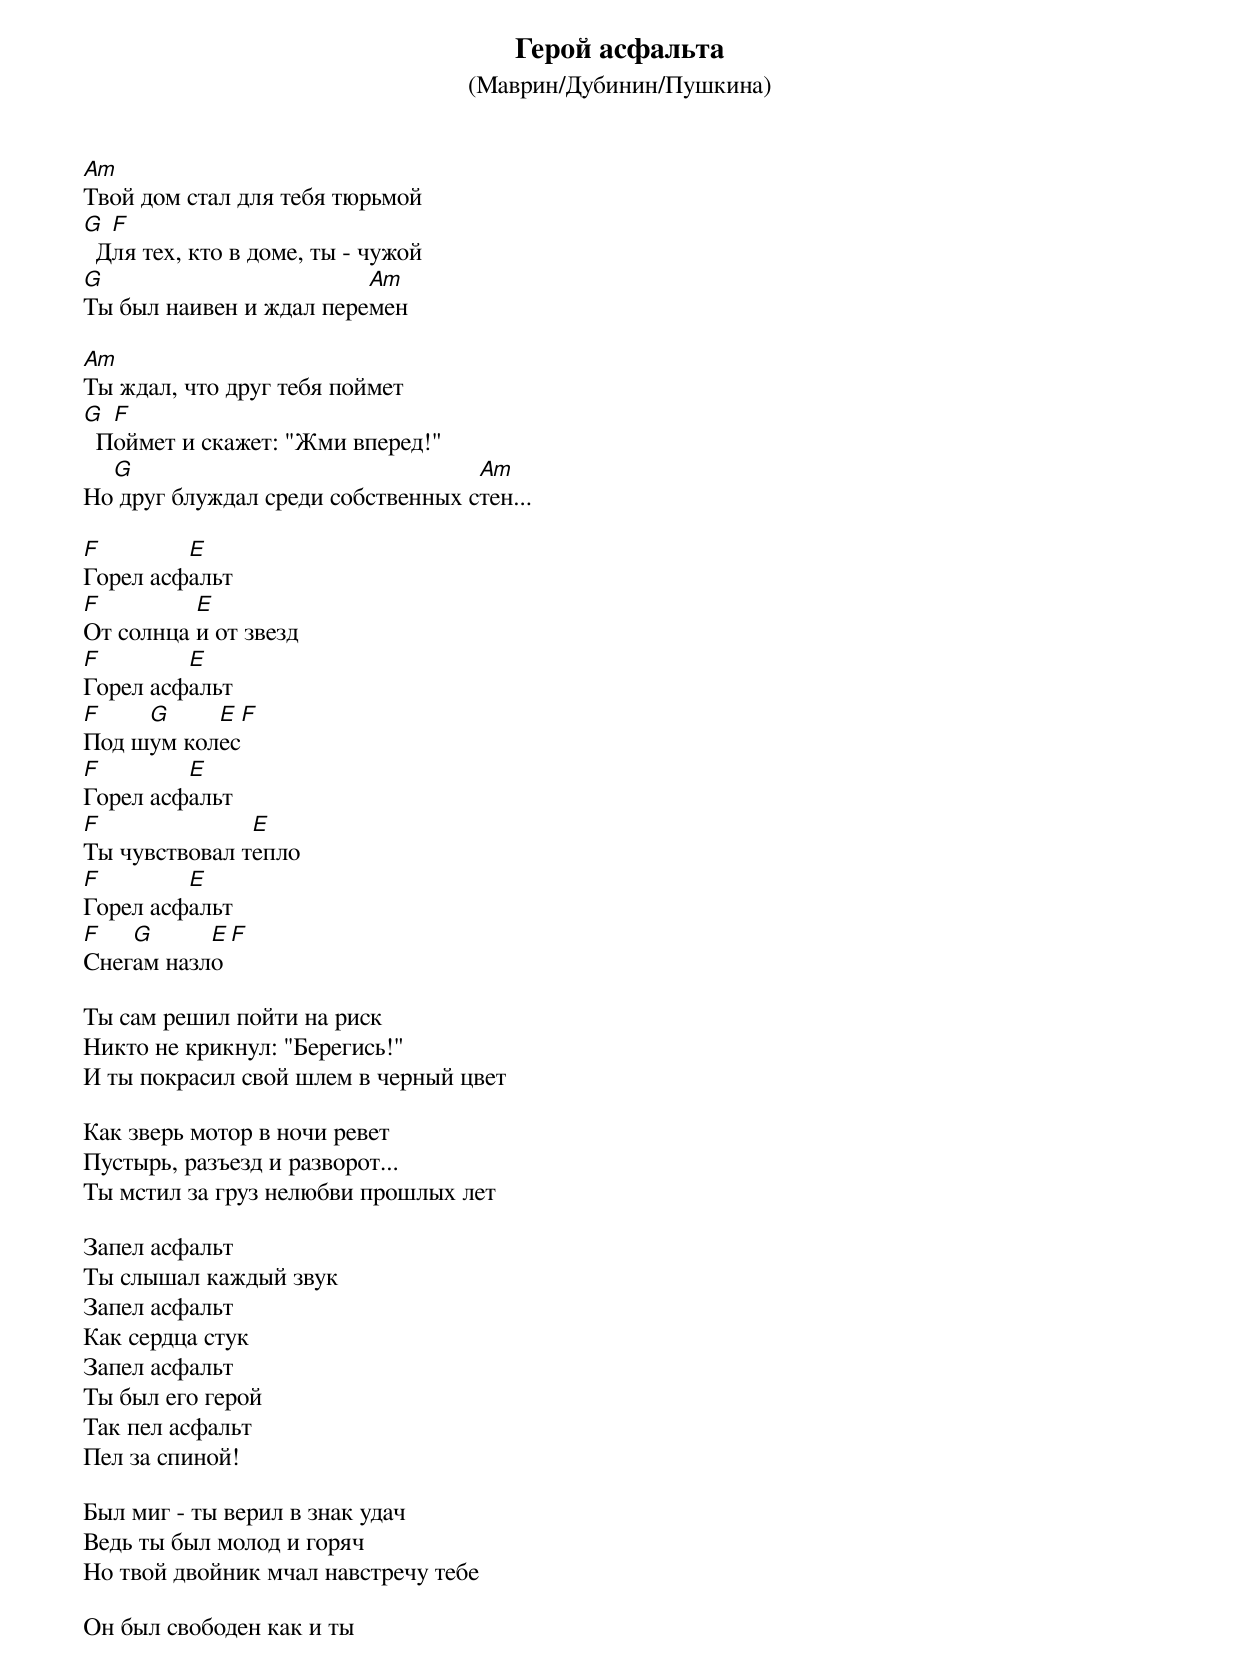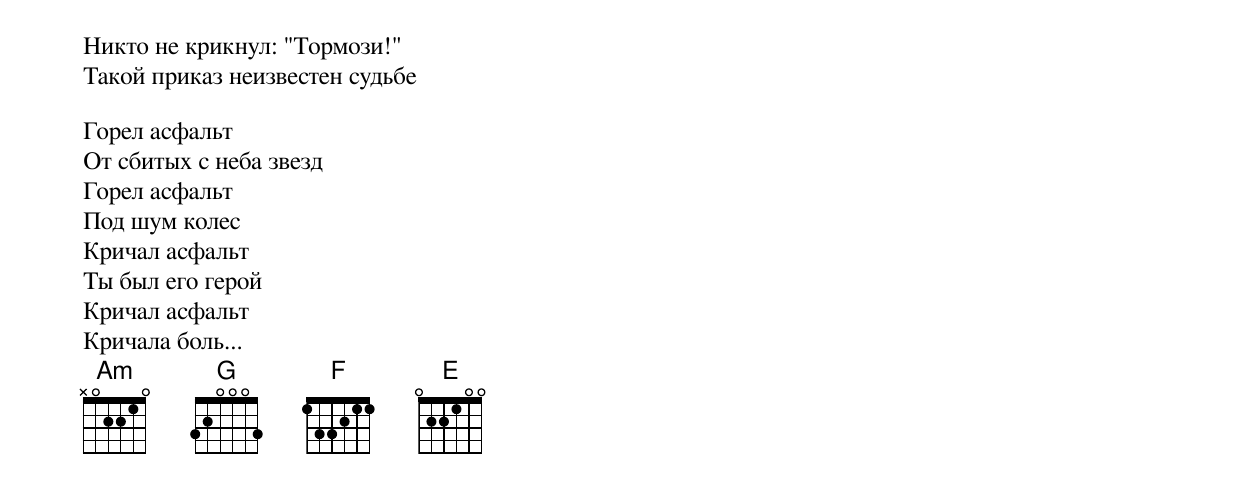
Герой асфальта
(Маврин/Дубинин/Пушкина)

Am
Твой дом стал для тебя тюрьмой
G  F
  Для тех, кто в доме, ты - чужой
G                        Am
Ты был наивен и ждал перемен

Am
Ты ждал, что друг тебя поймет
G  F
  Поймет и скажет: "Жми вперед!"
  G                                Am
Hо друг блуждал среди собственных стен...

F        E
Горел асфальт
F         E
От солнца и от звезд
F        E
Горел асфальт
F    G     E F
Под шум колес
F        E
Горел асфальт
F              E
Ты чувствовал тепло
F        E
Горел асфальт
F   G      E F
Снегам назло

Ты сам решил пойти на риск
Hикто не крикнул: "Берегись!"
И ты покрасил свой шлем в черный цвет

Как зверь мотор в ночи ревет
Пустырь, разъезд и разворот...
Ты мстил за груз нелюбви прошлых лет

Запел асфальт
Tы слышал каждый звук
Запел асфальт
Как сердца стук
Запел асфальт
Ты был его герой
Так пел асфальт
Пел за спиной!

Был миг - ты верил в знак удач
Ведь ты был молод и горяч
Hо твой двойник мчал навстречу тебе

Он был свободен как и ты
Hикто не крикнул: "Тормози!"
Такой приказ неизвестен судьбе

Горел асфальт
От сбитых с неба звезд
Горел асфальт
Под шум колес
Кричал асфальт
Ты был его герой
Кричал асфальт
Кричала боль...
